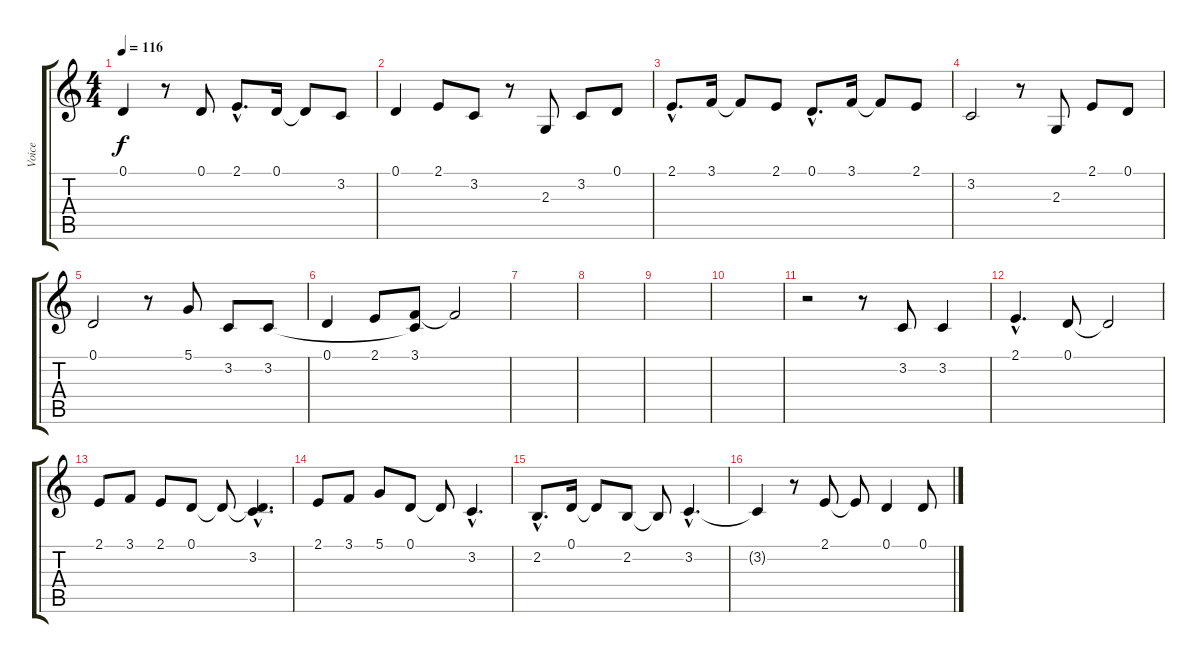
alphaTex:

\track ("Voice" "Voice") {instrument honkytonkpiano}
\staff {score tabs}
\tuning (D4 A3 F3 C3 G2 C2) {hide}
\ts (4 4)
\tempo 116
\clef g2
\ks c
0.1{t}.4{dy f} r.8 0.1.8 2.1{hac}.8{d} 0.1.16 0.1{t}.8 3.2.8 |
0.1.4 2.1.8 3.2.8 r.8 2.3.8 3.2.8 0.1.8 |
2.1{hac}.8{d} 3.1.16 3.1{t}.8 2.1.8 0.1{hac}.8{d} 3.1.16 3.1{t}.8 2.1.8 |
3.2.2 r.8 2.3.8 2.1.8 0.1.8 |
0.1.2 r.8 5.1.8 3.2.8 3.2.8 |
0.1.4 2.1.8 (3.1 3.2{t}).8 3.1{t}.2 |
|
|
|
|
r.2 r.8 3.2.8 3.2.4 |
2.1{hac}.4{d} 0.1.8 0.1{t}.2 |
2.1.8 3.1.8 2.1.8 0.1.8 0.1{t}.8 (0.1{hac t} 3.2{hac}).4{d} |
2.1.8 3.1.8 5.1.8 0.1.8 0.1{t}.8 3.2{hac}.4{d} |
2.2{hac}.8{d} 0.1.16 0.1{t}.8 2.2.8 2.2{t}.8 3.2{hac}.4{d} |
3.2{t}.4 r.8 2.1.8 2.1{t}.8 0.1.4 0.1.8
